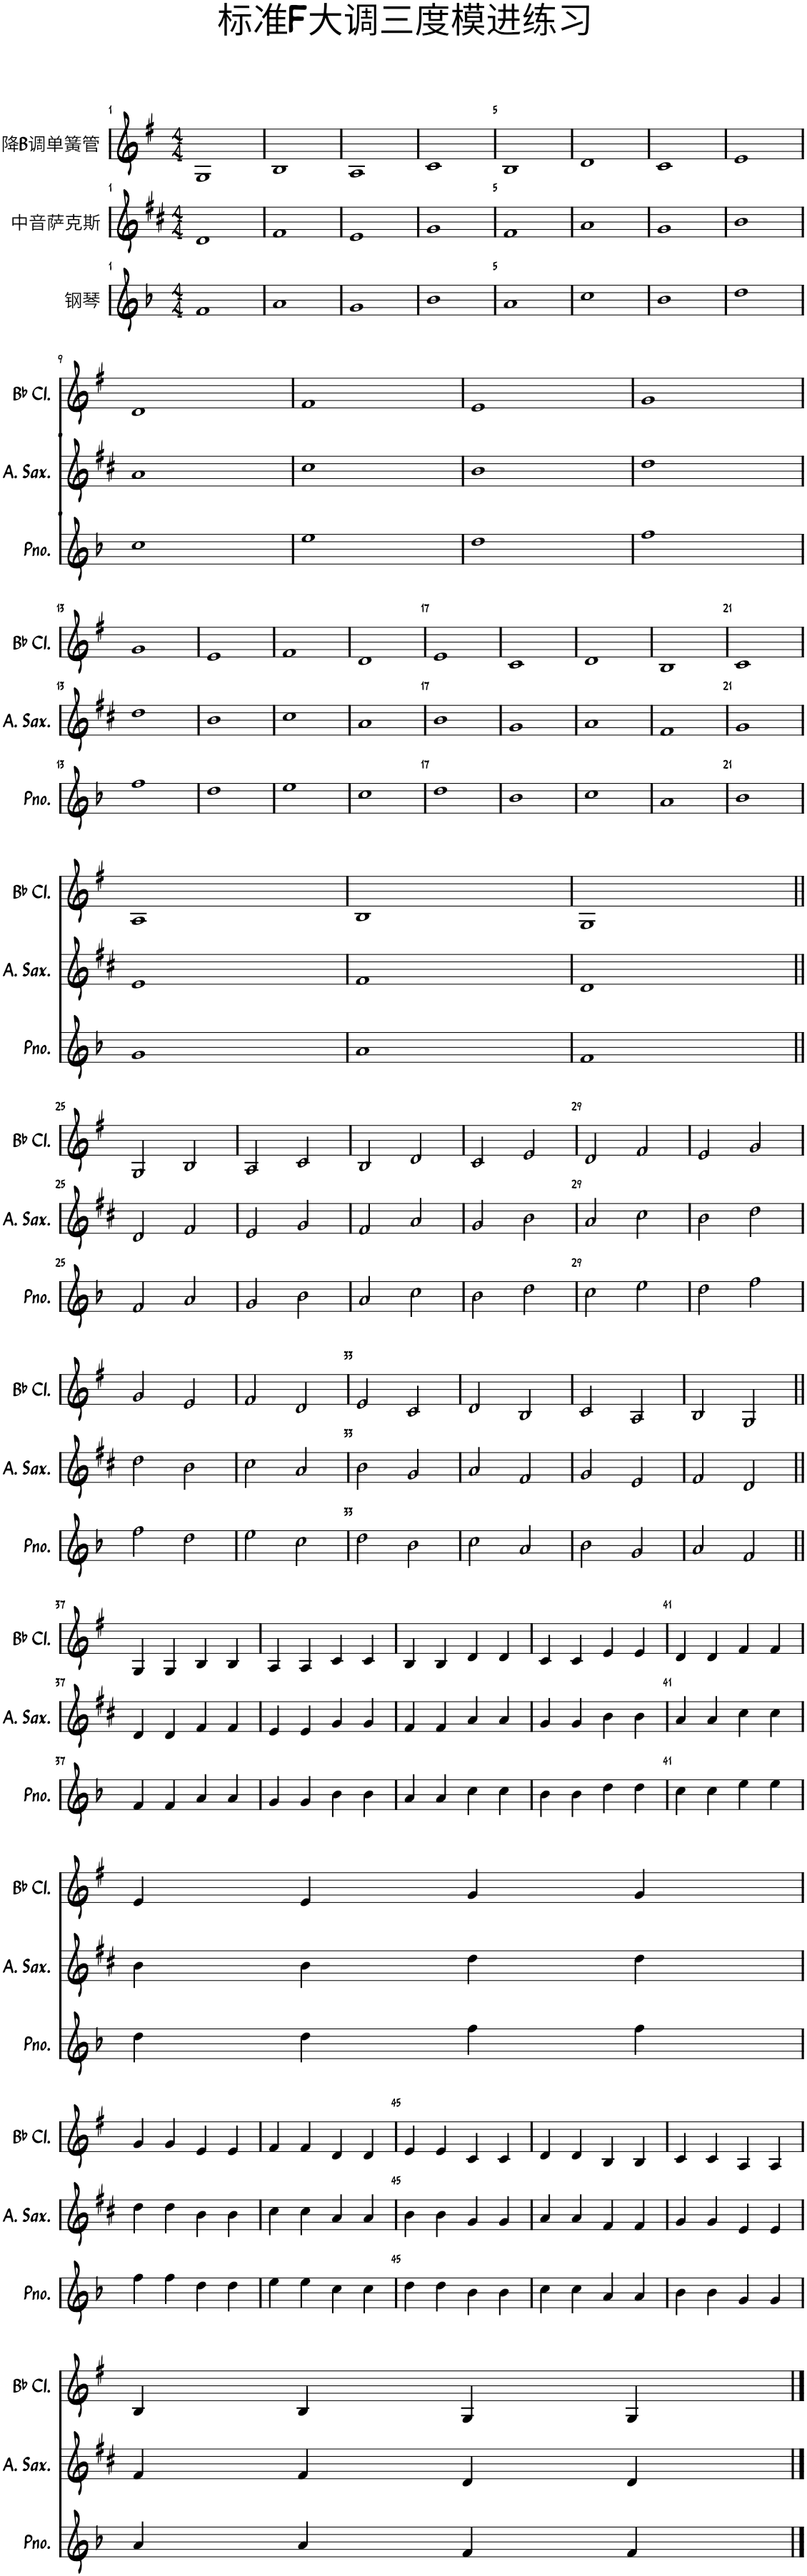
**kern	**kern	**kern
*part3	*part2	*part1
*staff3	*staff2	*staff1
*I"钢琴	*I"中音萨克斯	*I"降B调单簧管
*clefG2	*clefG2	*clefG2
*	*Trd5c9	*Trd1c2
*k[b-]	*k[f#c#]	*k[f#]
*M4/4	*M4/4	*M4/4
=1	=1	=1
1f	1d	1G
=2	=2	=2
1a	1f#	1B
=3	=3	=3
1g	1e	1A
=4	=4	=4
1b-	1g	1c
=5	=5	=5
1a	1f#	1B
=6	=6	=6
1cc	1a	1d
=7	=7	=7
1b-	1g	1c
=8	=8	=8
1dd	1b	1e
!!LO:LB:g=z
=9	=9	=9
1cc	1a	1d
=10	=10	=10
1ee	1cc#	1f#
=11	=11	=11
1dd	1b	1e
=12	=12	=12
1ff	1dd	1g
!!LO:LB:g=z
=13	=13	=13
1ff	1dd	1g
=14	=14	=14
1dd	1b	1e
=15	=15	=15
1ee	1cc#	1f#
=16	=16	=16
1cc	1a	1d
=17	=17	=17
1dd	1b	1e
=18	=18	=18
1b-	1g	1c
=19	=19	=19
1cc	1a	1d
=20	=20	=20
1a	1f#	1B
=21	=21	=21
1b-	1g	1c
!!LO:LB:g=z
=22	=22	=22
1g	1e	1A
=23	=23	=23
1a	1f#	1B
=24	=24	=24
1f	1d	1G
!!LO:LB:g=z
=25||	=25||	=25||
2f/	2d/	2G/
2a/	2f#/	2B/
=26	=26	=26
2g/	2e/	2A/
2b-\	2g/	2c/
=27	=27	=27
2a/	2f#/	2B/
2cc\	2a/	2d/
=28	=28	=28
2b-\	2g/	2c/
2dd\	2b\	2e/
=29	=29	=29
2cc\	2a/	2d/
2ee\	2cc#\	2f#/
=30	=30	=30
2dd\	2b\	2e/
2ff\	2dd\	2g/
!!LO:LB:g=z
=31	=31	=31
2ff\	2dd\	2g/
2dd\	2b\	2e/
=32	=32	=32
2ee\	2cc#\	2f#/
2cc\	2a/	2d/
=33	=33	=33
2dd\	2b\	2e/
2b-\	2g/	2c/
=34	=34	=34
2cc\	2a/	2d/
2a/	2f#/	2B/
=35	=35	=35
2b-\	2g/	2c/
2g/	2e/	2A/
=36	=36	=36
2a/	2f#/	2B/
2f/	2d/	2G/
!!LO:LB:g=z
=37||	=37||	=37||
4f/	4d/	4G/
4f/	4d/	4G/
4a/	4f#/	4B/
4a/	4f#/	4B/
=38	=38	=38
4g/	4e/	4A/
4g/	4e/	4A/
4b-\	4g/	4c/
4b-\	4g/	4c/
=39	=39	=39
4a/	4f#/	4B/
4a/	4f#/	4B/
4cc\	4a/	4d/
4cc\	4a/	4d/
=40	=40	=40
4b-\	4g/	4c/
4b-\	4g/	4c/
4dd\	4b\	4e/
4dd\	4b\	4e/
=41	=41	=41
4cc\	4a/	4d/
4cc\	4a/	4d/
4ee\	4cc#\	4f#/
4ee\	4cc#\	4f#/
!!LO:LB:g=z
=42	=42	=42
4dd\	4b\	4e/
4dd\	4b\	4e/
4ff\	4dd\	4g/
4ff\	4dd\	4g/
!!LO:LB:g=z
=43	=43	=43
4ff\	4dd\	4g/
4ff\	4dd\	4g/
4dd\	4b\	4e/
4dd\	4b\	4e/
=44	=44	=44
4ee\	4cc#\	4f#/
4ee\	4cc#\	4f#/
4cc\	4a/	4d/
4cc\	4a/	4d/
=45	=45	=45
4dd\	4b\	4e/
4dd\	4b\	4e/
4b-\	4g/	4c/
4b-\	4g/	4c/
=46	=46	=46
4cc\	4a/	4d/
4cc\	4a/	4d/
4a/	4f#/	4B/
4a/	4f#/	4B/
=47	=47	=47
4b-\	4g/	4c/
4b-\	4g/	4c/
4g/	4e/	4A/
4g/	4e/	4A/
!!LO:LB:g=z
=48	=48	=48
4a/	4f#/	4B/
4a/	4f#/	4B/
4f/	4d/	4G/
4f/	4d/	4G/
==	==	==
*-	*-	*-
